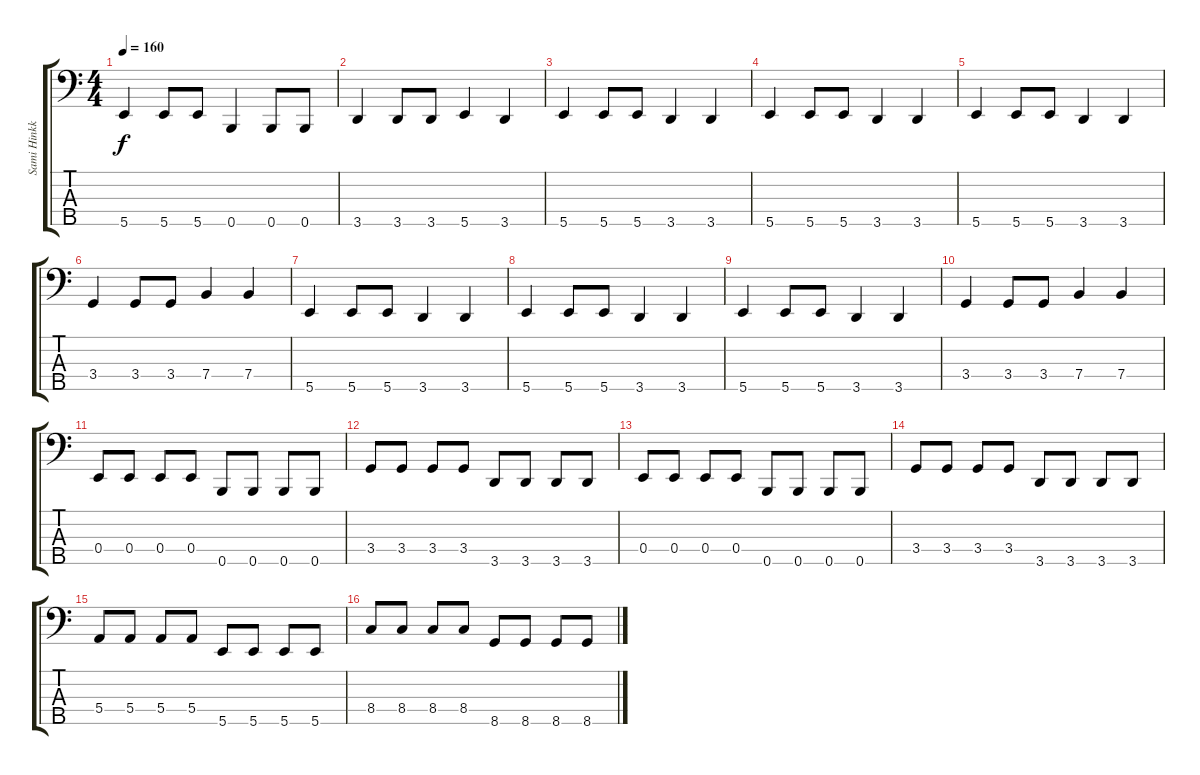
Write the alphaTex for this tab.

\track ("Sami Hinkka" "Sami Hinkk") {instrument electricbassfinger}
\staff {score tabs}
\tuning (G2 D2 A1 E1 B0) {hide}
\ts (4 4)
\tempo 160
\clef f4
\ks c
5.5.4{dy f} 5.5.8 5.5.8 0.5.4 0.5.8 0.5.8 |
3.5.4 3.5.8 3.5.8 5.5.4 3.5.4 |
5.5.4 5.5.8 5.5.8 3.5.4 3.5.4 |
5.5.4 5.5.8 5.5.8 3.5.4 3.5.4 |
5.5.4 5.5.8 5.5.8 3.5.4 3.5.4 |
3.4.4 3.4.8 3.4.8 7.4.4 7.4.4 |
5.5.4 5.5.8 5.5.8 3.5.4 3.5.4 |
5.5.4 5.5.8 5.5.8 3.5.4 3.5.4 |
5.5.4 5.5.8 5.5.8 3.5.4 3.5.4 |
3.4.4 3.4.8 3.4.8 7.4.4 7.4.4 |
0.4.8 0.4.8 0.4.8 0.4.8 0.5.8 0.5.8 0.5.8 0.5.8 |
3.4.8 3.4.8 3.4.8 3.4.8 3.5.8 3.5.8 3.5.8 3.5.8 |
0.4.8 0.4.8 0.4.8 0.4.8 0.5.8 0.5.8 0.5.8 0.5.8 |
3.4.8 3.4.8 3.4.8 3.4.8 3.5.8 3.5.8 3.5.8 3.5.8 |
5.4.8 5.4.8 5.4.8 5.4.8 5.5.8 5.5.8 5.5.8 5.5.8 |
8.4.8 8.4.8 8.4.8 8.4.8 8.5.8 8.5.8 8.5.8 8.5.8
